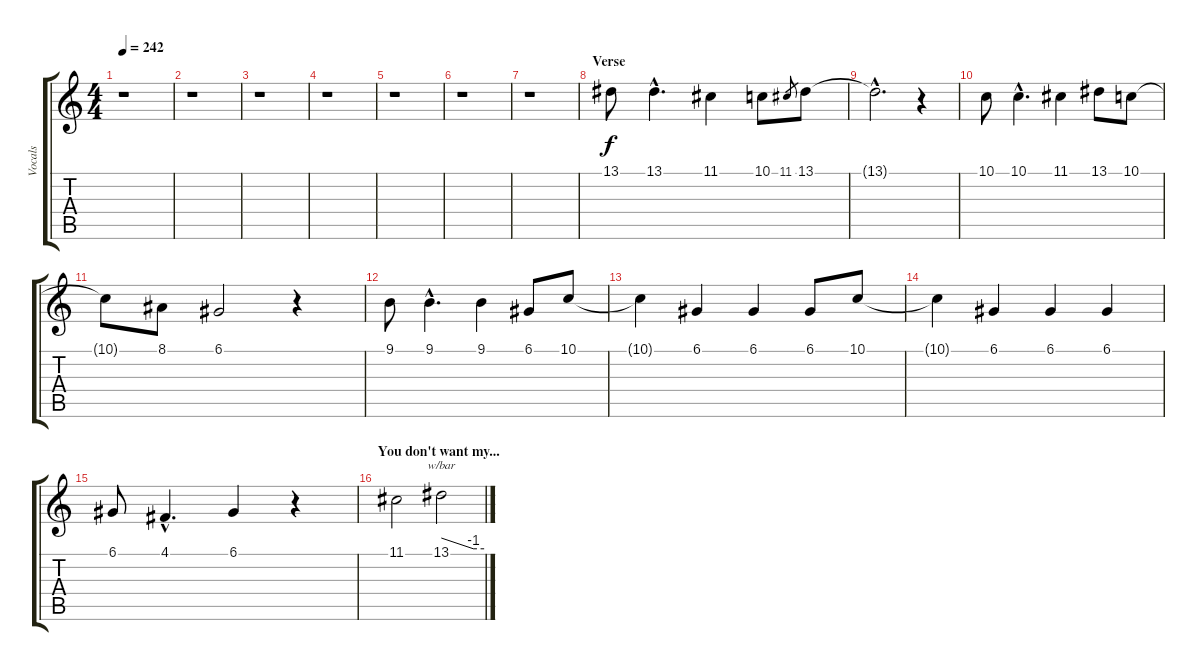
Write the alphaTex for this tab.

\track ("Vocals" "Vocals") {instrument lead2sawtooth}
\staff {score tabs}
\tuning (D4 A3 F3 C3 G2 D2) {hide}
\ts (4 4)
\tempo 242
\clef g2
\ks c
r.1{dy f} |
r.1 |
r.1 |
r.1 |
r.1 |
r.1 |
r.1 |
\section ("" "Verse")
13.1.8 13.1{hac}.4{d} 11.1.4 10.1.8 11.1.8{gr} 13.1.8 |
13.1{hac t}.2{d} r.4 |
10.1.8 10.1{hac}.4{d} 11.1.4 13.1.8 10.1.8 |
10.1{t}.8 8.1.8 6.1.2 r.4 |
9.1.8 9.1{hac}.4{d} 9.1.4 6.1.8 10.1.8 |
10.1{t}.4 6.1.4 6.1.4 6.1.8 10.1.8 |
10.1{t}.4 6.1.4 6.1.4 6.1.4 |
6.1.8 4.1{hac}.4{d} 6.1.4 r.4 |
\section ("" "You don't want my...")
11.1.2 13.1.2{tbe (custom default 0 0 45 -4 60 -4)}
